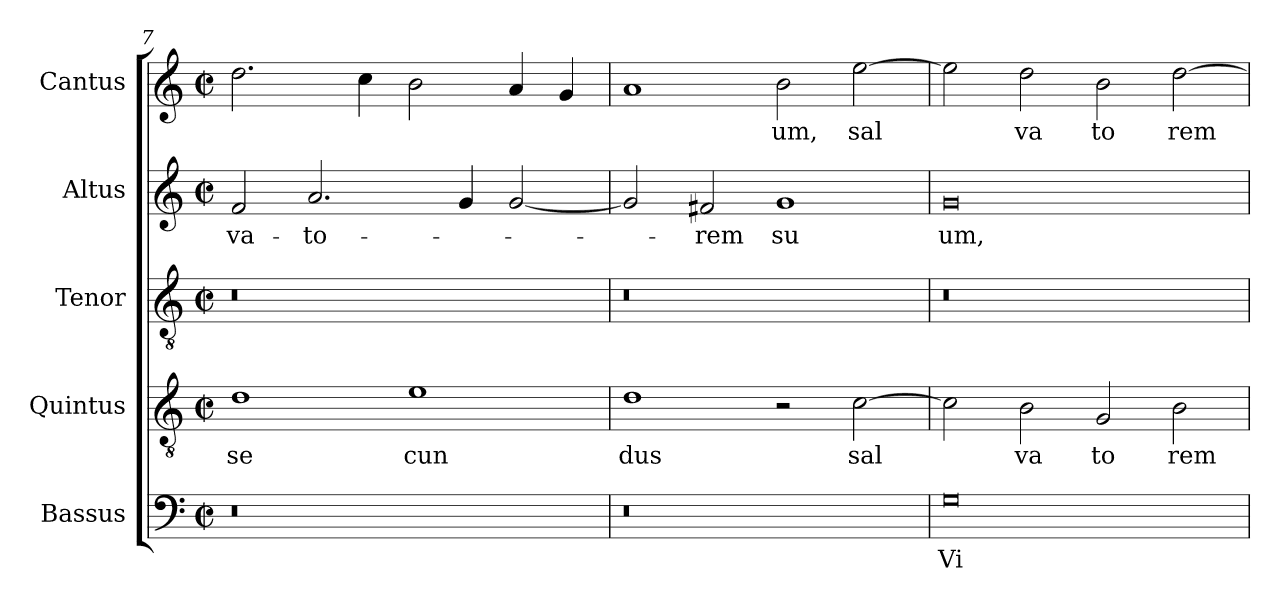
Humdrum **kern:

**kern	**text	**kern	**text	**kern	**kern	**text	**kern	**text
*part5	*part5	*part4	*part4	*part3	*part2	*part2	*part1	*part1
*staff5	*staff5	*staff4	*staff4	*staff3	*staff2	*staff2	*staff1	*staff1
*I"Bassus	*	*I"Quintus	*	*I"Tenor	*I"Altus	*	*I"Cantus	*
*clefF4	*	*clefGv2	*	*clefGv2	*clefG2	*	*clefG2	*
*M2/2	*	*M2/2	*	*M2/2	*M2/2	*	*M2/2	*
*met(c|)	*	*met(c|)	*	*met(c|)	*met(c|)	*	*met(c|)	*
=7	=7	=7	=7	=7	=7	=7	=7	=7
!	!	!	!LO:LY:b:cj	!	!	!LO:LY:b:cj	!	!
0r	.	1d	se	0r	2f/	-va-	2.dd\	.
!	!	!	!	!	!	!LO:LY:b:cj	!	!
.	.	.	.	.	2.a/	-to-	.	.
.	.	.	.	.	.	.	4cc\	.
!	!	!	!LO:LY:b:cj	!	!	!	!	!
.	.	1e	cun	.	.	.	2b\	.
.	.	.	.	.	4g/	.	.	.
.	.	.	.	.	[>2g/	.	4a/	.
.	.	.	.	.	.	.	4g/	.
!!LO:LB:g=z
=8	=8	=8	=8	=8	=8	=8	=8	=8
!	!	!	!LO:LY:b:cj	!	!	!	!	!
0r	.	1d	dus	0r	2g/]	.	1a	.
!	!	!	!	!	!	!LO:LY:b:cj	!	!
.	.	.	.	.	2f#/	-rem	.	.
!	!	!	!	!	!	!LO:LY:b:cj	!	!LO:LY:b:cj
.	.	2r	.	.	1g	su	2b\	um,
!	!	!	!LO:LY:b	!	!	!	!	!LO:LY:b
.	.	[>2c\	sal	.	.	.	[>2ee\	sal
=9	=9	=9	=9	=9	=9	=9	=9	=9
!	!LO:LY:b:cj	!	!	!	!	!LO:LY:b:cj	!	!
0G	Vi	2c\]	.	0r	0g	um,	2ee\]	.
!	!	!	!LO:LY:b:cj	!	!	!	!	!LO:LY:b:cj
.	.	2B\	va	.	.	.	2dd\	va
!	!	!	!LO:LY:b:cj	!	!	!	!	!LO:LY:b:cj
.	.	2G/	to	.	.	.	2b\	to
!	!	!	!LO:LY:b:cj	!	!	!	!	!LO:LY:b
.	.	2B\	rem	.	.	.	[>2dd\	rem
=	=	=	=	=	=	=	=	=
*-	*-	*-	*-	*-	*-	*-	*-	*-
